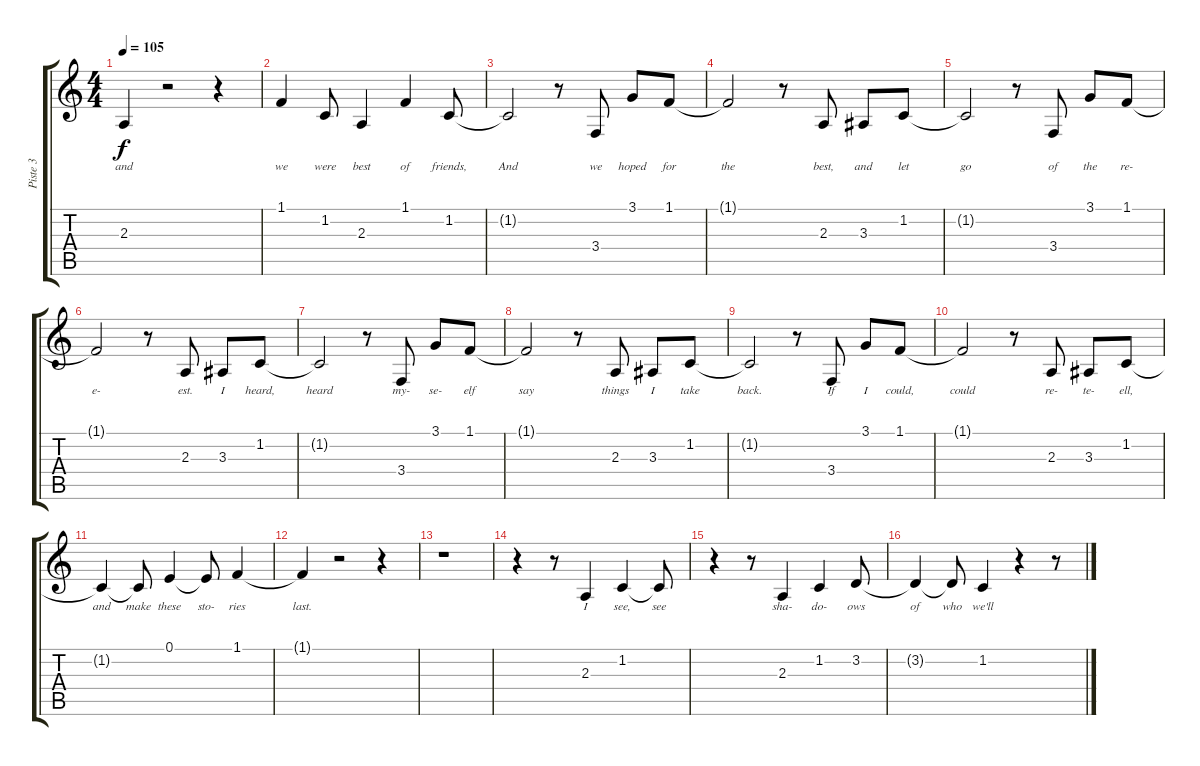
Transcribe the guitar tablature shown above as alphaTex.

\track ("Piste 3" "Piste 3") {instrument flute}
\staff {score tabs}
\tuning (E4 B3 G3 D3 A2 E2) {hide}
\ts (4 4)
\tempo 105
\clef g2
\ks c
2.3.4{lyrics (0 "and") lyrics (1 "") lyrics (2 "") lyrics (3 "") lyrics (4 "") dy f} r.2 r.4 |
1.1.4{lyrics (0 "we") lyrics (1 "") lyrics (2 "") lyrics (3 "") lyrics (4 "")} 1.2.8{lyrics (0 "were") lyrics (1 "") lyrics (2 "") lyrics (3 "") lyrics (4 "")} 2.3.4{lyrics (0 "best") lyrics (1 "") lyrics (2 "") lyrics (3 "") lyrics (4 "")} 1.1.4{lyrics (0 "of") lyrics (1 "") lyrics (2 "") lyrics (3 "") lyrics (4 "")} 1.2.8{lyrics (0 "friends,") lyrics (1 "") lyrics (2 "") lyrics (3 "") lyrics (4 "")} |
1.2{t}.2{lyrics (0 "And") lyrics (1 "") lyrics (2 "") lyrics (3 "") lyrics (4 "")} r.8 3.4.8{lyrics (0 "we") lyrics (1 "") lyrics (2 "") lyrics (3 "") lyrics (4 "")} 3.1.8{lyrics (0 "hoped") lyrics (1 "") lyrics (2 "") lyrics (3 "") lyrics (4 "")} 1.1.8{lyrics (0 "for") lyrics (1 "") lyrics (2 "") lyrics (3 "") lyrics (4 "")} |
1.1{t}.2{lyrics (0 "the") lyrics (1 "") lyrics (2 "") lyrics (3 "") lyrics (4 "")} r.8 2.3.8{lyrics (0 "best,") lyrics (1 "") lyrics (2 "") lyrics (3 "") lyrics (4 "")} 3.3.8{lyrics (0 "and") lyrics (1 "") lyrics (2 "") lyrics (3 "") lyrics (4 "")} 1.2.8{lyrics (0 "let") lyrics (1 "") lyrics (2 "") lyrics (3 "") lyrics (4 "")} |
1.2{t}.2{lyrics (0 "go") lyrics (1 "") lyrics (2 "") lyrics (3 "") lyrics (4 "")} r.8 3.4.8{lyrics (0 "of") lyrics (1 "") lyrics (2 "") lyrics (3 "") lyrics (4 "")} 3.1.8{lyrics (0 "the") lyrics (1 "") lyrics (2 "") lyrics (3 "") lyrics (4 "")} 1.1.8{lyrics (0 "re-") lyrics (1 "") lyrics (2 "") lyrics (3 "") lyrics (4 "")} |
1.1{t}.2{lyrics (0 "e-") lyrics (1 "") lyrics (2 "") lyrics (3 "") lyrics (4 "")} r.8 2.3.8{lyrics (0 "est.") lyrics (1 "") lyrics (2 "") lyrics (3 "") lyrics (4 "")} 3.3.8{lyrics (0 "I") lyrics (1 "") lyrics (2 "") lyrics (3 "") lyrics (4 "")} 1.2.8{lyrics (0 "heard,") lyrics (1 "") lyrics (2 "") lyrics (3 "") lyrics (4 "")} |
1.2{t}.2{lyrics (0 "heard") lyrics (1 "") lyrics (2 "") lyrics (3 "") lyrics (4 "")} r.8 3.4.8{lyrics (0 "my-") lyrics (1 "") lyrics (2 "") lyrics (3 "") lyrics (4 "")} 3.1.8{lyrics (0 "se-") lyrics (1 "") lyrics (2 "") lyrics (3 "") lyrics (4 "")} 1.1.8{lyrics (0 "elf") lyrics (1 "") lyrics (2 "") lyrics (3 "") lyrics (4 "")} |
1.1{t}.2{lyrics (0 "say") lyrics (1 "") lyrics (2 "") lyrics (3 "") lyrics (4 "")} r.8 2.3.8{lyrics (0 "things") lyrics (1 "") lyrics (2 "") lyrics (3 "") lyrics (4 "")} 3.3.8{lyrics (0 "I") lyrics (1 "") lyrics (2 "") lyrics (3 "") lyrics (4 "")} 1.2.8{lyrics (0 "take") lyrics (1 "") lyrics (2 "") lyrics (3 "") lyrics (4 "")} |
1.2{t}.2{lyrics (0 "back.") lyrics (1 "") lyrics (2 "") lyrics (3 "") lyrics (4 "")} r.8 3.4.8{lyrics (0 "If") lyrics (1 "") lyrics (2 "") lyrics (3 "") lyrics (4 "")} 3.1.8{lyrics (0 "I") lyrics (1 "") lyrics (2 "") lyrics (3 "") lyrics (4 "")} 1.1.8{lyrics (0 "could,") lyrics (1 "") lyrics (2 "") lyrics (3 "") lyrics (4 "")} |
1.1{t}.2{lyrics (0 "could") lyrics (1 "") lyrics (2 "") lyrics (3 "") lyrics (4 "")} r.8 2.3.8{lyrics (0 "re-") lyrics (1 "") lyrics (2 "") lyrics (3 "") lyrics (4 "")} 3.3.8{lyrics (0 "te-") lyrics (1 "") lyrics (2 "") lyrics (3 "") lyrics (4 "")} 1.2.8{lyrics (0 "ell,") lyrics (1 "") lyrics (2 "") lyrics (3 "") lyrics (4 "")} |
1.2{t}.4{lyrics (0 "and") lyrics (1 "") lyrics (2 "") lyrics (3 "") lyrics (4 "")} 1.2{t}.8{lyrics (0 "make") lyrics (1 "") lyrics (2 "") lyrics (3 "") lyrics (4 "")} 0.1.4{lyrics (0 "these") lyrics (1 "") lyrics (2 "") lyrics (3 "") lyrics (4 "")} 0.1{t}.8{lyrics (0 "sto-") lyrics (1 "") lyrics (2 "") lyrics (3 "") lyrics (4 "")} 1.1.4{lyrics (0 "ries") lyrics (1 "") lyrics (2 "") lyrics (3 "") lyrics (4 "")} |
1.1{t}.4{lyrics (0 "last.") lyrics (1 "") lyrics (2 "") lyrics (3 "") lyrics (4 "")} r.2 r.4 |
r.1 |
r.4 r.8 2.3.4{lyrics (0 "I") lyrics (1 "") lyrics (2 "") lyrics (3 "") lyrics (4 "")} 1.2.4{lyrics (0 "see,") lyrics (1 "") lyrics (2 "") lyrics (3 "") lyrics (4 "")} 1.2{t}.8{lyrics (0 "see") lyrics (1 "") lyrics (2 "") lyrics (3 "") lyrics (4 "")} |
r.4 r.8 2.3.4{lyrics (0 "sha-") lyrics (1 "") lyrics (2 "") lyrics (3 "") lyrics (4 "")} 1.2.4{lyrics (0 "do-") lyrics (1 "") lyrics (2 "") lyrics (3 "") lyrics (4 "")} 3.2.8{lyrics (0 "ows") lyrics (1 "") lyrics (2 "") lyrics (3 "") lyrics (4 "")} |
3.2{t}.4{lyrics (0 "of") lyrics (1 "") lyrics (2 "") lyrics (3 "") lyrics (4 "")} 3.2{t}.8{lyrics (0 "who") lyrics (1 "") lyrics (2 "") lyrics (3 "") lyrics (4 "")} 1.2.4{lyrics (0 "we'll") lyrics (1 "") lyrics (2 "") lyrics (3 "") lyrics (4 "")} r.4 r.8
